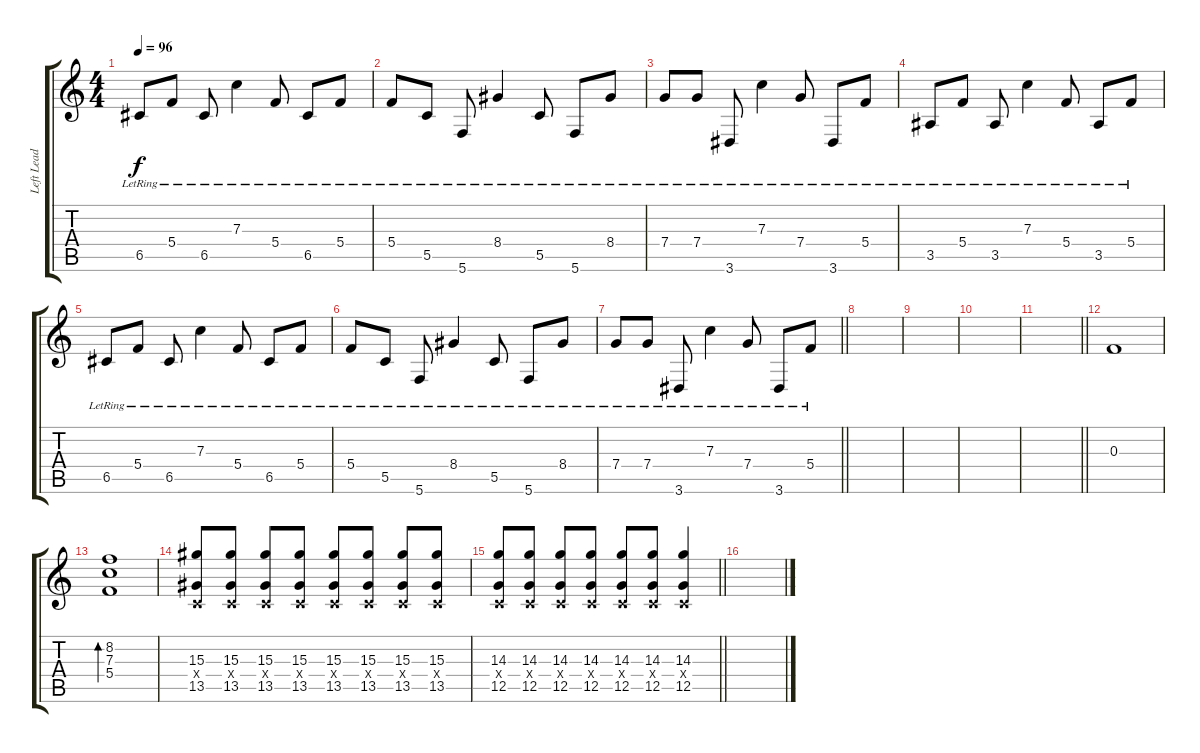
\track ("Left Lead" "Left Lead") {instrument distortionguitar}
\staff {score tabs}
\tuning (D4 A3 F3 C3 G2 C2) {hide}
\ts (4 4)
\tempo 96
\clef g2
\ks c
6.5{lr}.8{dy f} 5.4{lr}.8 6.5{lr}.8 7.3{lr}.4 5.4{lr}.8 6.5{lr}.8 5.4{lr}.8 |
5.4{lr}.8 5.5{lr}.8 5.6{lr}.8 8.4{lr}.4 5.5{lr}.8 5.6{lr}.8 8.4{lr}.8 |
7.4{lr}.8 7.4{lr}.8 3.6{lr}.8 7.3{lr}.4 7.4{lr}.8 3.6{lr}.8 5.4{lr}.8 |
3.5{lr}.8 5.4{lr}.8 3.5{lr}.8 7.3{lr}.4 5.4{lr}.8 3.5{lr}.8 5.4{lr}.8 |
6.5{lr}.8 5.4{lr}.8 6.5{lr}.8 7.3{lr}.4 5.4{lr}.8 6.5{lr}.8 5.4{lr}.8 |
5.4{lr}.8 5.5{lr}.8 5.6{lr}.8 8.4{lr}.4 5.5{lr}.8 5.6{lr}.8 8.4{lr}.8 |
\barLineRight lightlight
7.4{lr}.8 7.4{lr}.8 3.6{lr}.8 7.3{lr}.4 7.4{lr}.8 3.6{lr}.8 5.4{lr}.8 |
\section ("" "")
|
|
|
\barLineRight lightlight
|
0.3.1 |
(8.2 7.3 5.4).1{bd 240} |
(15.3 0.4{x} 13.5).8 (15.3 0.4{x} 13.5).8 (15.3 0.4{x} 13.5).8 (15.3 0.4{x} 13.5).8 (15.3 0.4{x} 13.5).8 (15.3 0.4{x} 13.5).8 (15.3 0.4{x} 13.5).8 (15.3 0.4{x} 13.5).8 |
\barLineRight lightlight
(14.3 0.4{x} 12.5).8 (14.3 0.4{x} 12.5).8 (14.3 0.4{x} 12.5).8 (14.3 0.4{x} 12.5).8 (14.3 0.4{x} 12.5).8 (14.3 0.4{x} 12.5).8 (14.3 0.4{x} 12.5).4 |
\section ("" "")
